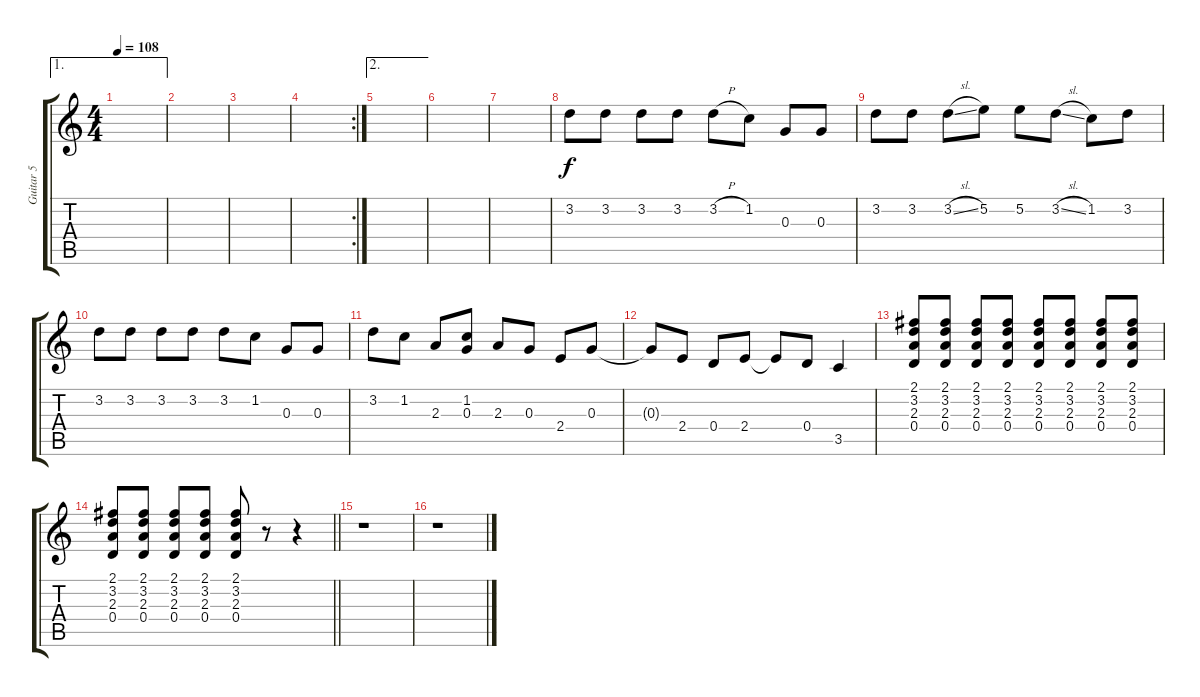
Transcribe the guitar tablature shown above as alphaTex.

\track ("Guitar 5" "Guitar 5") {instrument distortionguitar}
\staff {score tabs}
\tuning (E4 B3 G3 D3 A2 E2) {hide}
\ae 1
\ts (4 4)
\tempo 108
\clef g2
\ks c
|
|
|
\rc 2
|
\ae 2
|
|
|
3.2.8 3.2.8 3.2.8 3.2.8 3.2{h}.8 1.2.8 0.3.8 0.3.8 |
3.2.8 3.2.8 3.2{sl}.8 5.2.8 5.2.8 3.2{sl}.8 1.2.8 3.2.8 |
3.2.8 3.2.8 3.2.8 3.2.8 3.2.8 1.2.8 0.3.8 0.3.8 |
3.2.8 1.2.8 2.3.8 (1.2 0.3).8 2.3.8 0.3.8 2.4.8 0.3.8 |
0.3{t}.8 2.4.8 0.4.8 2.4.8 2.4{t}.8 0.4.8 3.5.4 |
(2.1 3.2 2.3 0.4).8 (2.1 3.2 2.3 0.4).8 (2.1 3.2 2.3 0.4).8 (2.1 3.2 2.3 0.4).8 (2.1 3.2 2.3 0.4).8 (2.1 3.2 2.3 0.4).8 (2.1 3.2 2.3 0.4).8 (2.1 3.2 2.3 0.4).8 |
\barLineRight lightlight
(2.1 3.2 2.3 0.4).8 (2.1 3.2 2.3 0.4).8 (2.1 3.2 2.3 0.4).8 (2.1 3.2 2.3 0.4).8 (2.1 3.2 2.3 0.4).8 r.8 r.4 |
r.1 |
r.1
